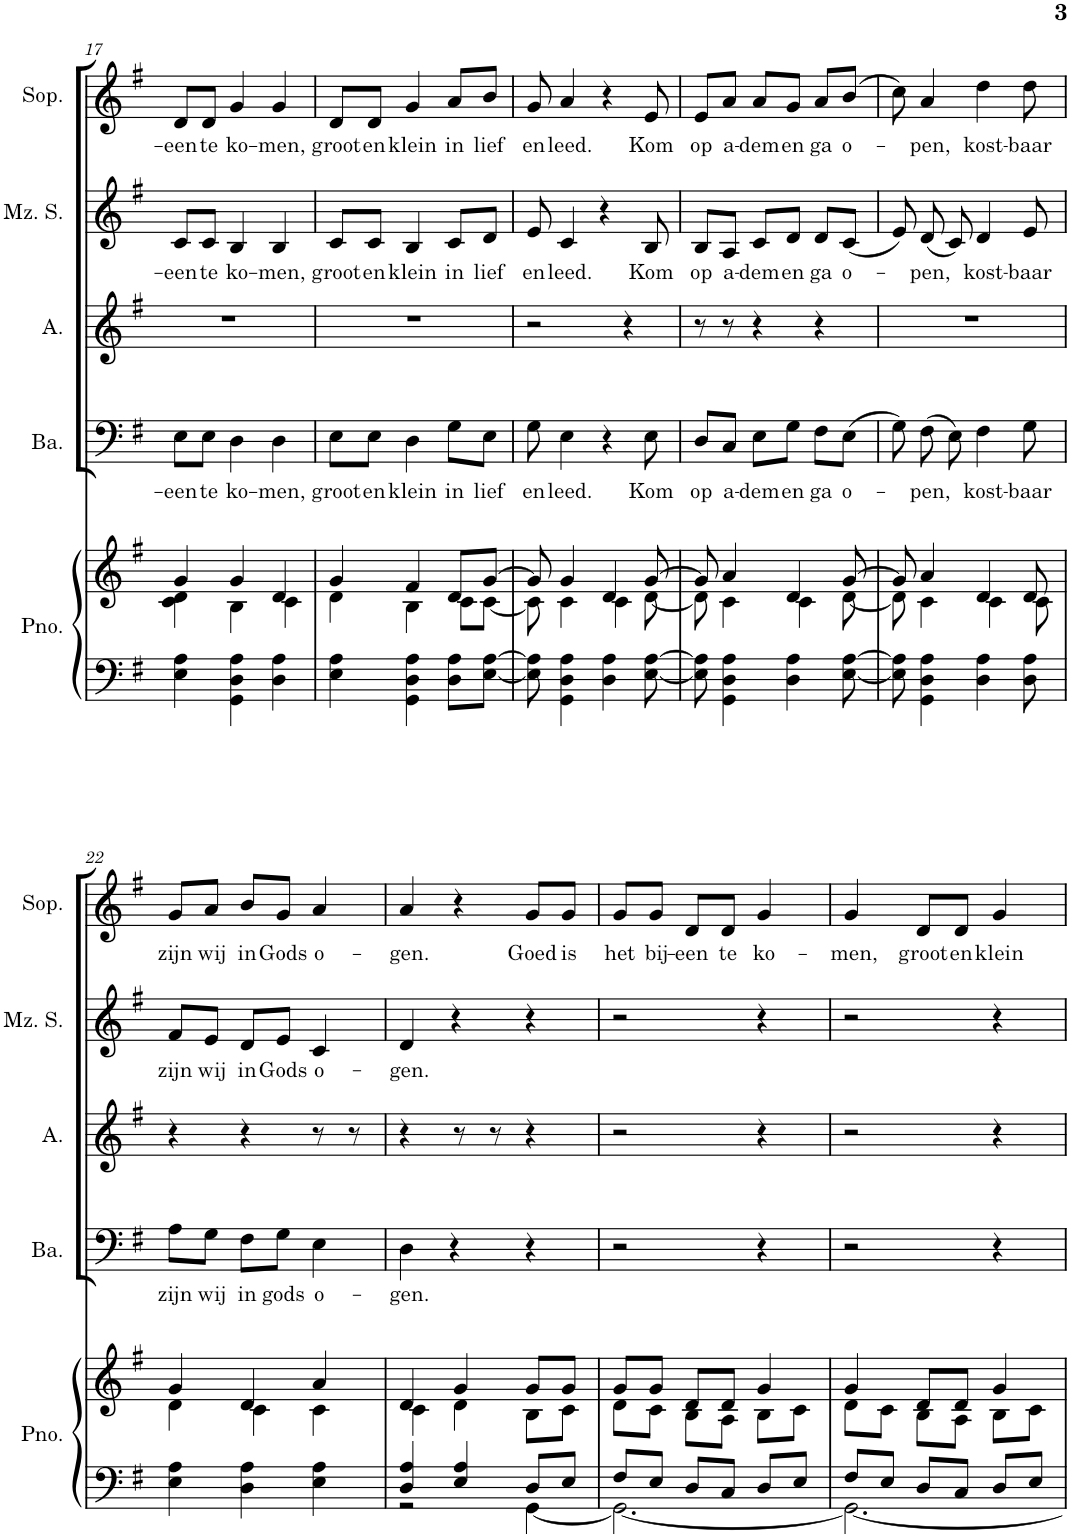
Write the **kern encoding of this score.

**kern	**kern	**kern	**text	**kern	**kern	**text	**kern	**text
*part5	*part5	*part4	*part4	*part3	*part2	*part2	*part1	*part1
*staff6	*staff5	*staff4	*staff4	*staff3	*staff2	*staff2	*staff1	*staff1
*I"Piano	*	*I"Bariton	*	*I"Alt	*I"Mezzo- sopraan	*	*I"Sopraan	*
*I'Pno.	*	*I'Ba.	*	*I'A.	*I'Mz. S.	*	*I'Sop.	*
!!LO:PB:g=z
*clefF4	*clefG2	*clefF4	*	*clefG2	*clefG2	*	*clefG2	*
*k[f#]	*k[f#]	*k[f#]	*	*k[f#]	*k[f#]	*	*k[f#]	*
*M3/4	*M3/4	*M3/4	*	*M3/4	*M3/4	*	*M3/4	*
=17	=17	=17	=17	=17	=17	=17	=17	=17
*	*^	*	*	*	*	*	*	*
!	!	!	!	!LO:LY:b	!	!	!LO:LY:b	!	!LO:LY:b
4E\ 4A\	4g/	4c\ 4d\	8E\L	-een	2.r	8c/L	-een	8d/L	-een
!	!	!	!	!LO:LY:b	!	!	!LO:LY:b	!	!LO:LY:b
.	.	.	8E\J	te	.	8c/J	te	8d/J	te
!	!	!	!	!LO:LY:b	!	!	!LO:LY:b	!	!LO:LY:b
4GG\ 4D\ 4A\	4g/	4B\	4D\	ko-	.	4B/	ko-	4g/	ko-
!	!	!	!	!LO:LY:b	!	!	!LO:LY:b	!	!LO:LY:b
4D\ 4A\	4d/	4c\	4D\	-men,	.	4B/	-men,	4g/	-men,
=18	=18	=18	=18	=18	=18	=18	=18	=18	=18
!	!	!	!	!LO:LY:b	!	!	!LO:LY:b	!	!LO:LY:b
4E\ 4A\	4g/	4d\	8E\L	groot	2.r	8c/L	groot	8d/L	groot
!	!	!	!	!LO:LY:b	!	!	!LO:LY:b	!	!LO:LY:b
.	.	.	8E\J	en	.	8c/J	en	8d/J	en
!	!	!	!	!LO:LY:b	!	!	!LO:LY:b	!	!LO:LY:b
4GG\ 4D\ 4A\	4f#/	4B\	4D\	klein	.	4B/	klein	4g/	klein
!	!	!	!	!LO:LY:b	!	!	!LO:LY:b	!	!LO:LY:b
8D\ 8A\L	8d/L	8c\L	8G\L	in	.	8c/L	in	8a/L	in
!	!	!	!	!LO:LY:b	!	!	!LO:LY:b	!	!LO:LY:b
[8E\ [8A\J	[8g/J	[8c\J	8E\J	lief	.	8d/J	lief	8b/J	lief
=19	=19	=19	=19	=19	=19	=19	=19	=19	=19
!	!	!	!	!LO:LY:b	!	!	!LO:LY:b	!	!LO:LY:b
8E\] 8A\]	8g/]	8c\]	8G\	en	2r	8e/	en	8g/	en
!	!	!	!	!LO:LY:b	!	!	!LO:LY:b	!	!LO:LY:b
4GG\ 4D\ 4A\	4g/	4c\	4E\	leed.	.	4c/	leed.	4a/	leed.
4D\ 4A\	4d/	4c\	4r	.	.	4r	.	4r	.
.	.	.	.	.	4r	.	.	.	.
!	!	!	!	!LO:LY:b	!	!	!LO:LY:b	!	!LO:LY:b
[8E\ [8A\	[8g/	[8d\	8E\	Kom	.	8B/	Kom	8e/	Kom
=20	=20	=20	=20	=20	=20	=20	=20	=20	=20
!	!	!	!	!LO:LY:b	!	!	!LO:LY:b	!	!LO:LY:b
8E\] 8A\]	8g/]	8d\]	8D/L	op	8r	8B/L	op	8e/L	op
!	!	!	!	!LO:LY:b	!	!	!LO:LY:b	!	!LO:LY:b
4GG\ 4D\ 4A\	4a/	4c\	8C/J	a-	8r	8A/J	a-	8a/J	a-
!	!	!	!	!LO:LY:b	!	!	!LO:LY:b	!	!LO:LY:b
.	.	.	8E\L	-dem	4r	8c/L	-dem	8a/L	-dem
!	!	!	!	!LO:LY:b	!	!	!LO:LY:b	!	!LO:LY:b
4D\ 4A\	4d/	4c\	8G\J	en	.	8d/J	en	8g/J	en
!	!	!	!	!LO:LY:b	!	!	!LO:LY:b	!	!LO:LY:b
.	.	.	8F#\L	ga	4r	8d/L	ga	8a/L	ga
!	!	!	!	!LO:LY:b	!	!	!LO:LY:b	!	!LO:LY:b
[8E\ [8A\	[8g/	[8d\	(8E\J	o-	.	(8c/J	o-	(8b/J	o-
=21	=21	=21	=21	=21	=21	=21	=21	=21	=21
8E\] 8A\]	8g/]	8d\]	8G\)	.	2.r	8e/)	.	8cc\)	.
!	!	!	!	!LO:LY:b	!	!	!LO:LY:b	!	!LO:LY:b
4GG\ 4D\ 4A\	4a/	4c\	(8F#\	-pen,	.	(8d/	-pen,	4a/	-pen,
.	.	.	8E\)	.	.	8c/)	.	.	.
!	!	!	!	!LO:LY:b	!	!	!LO:LY:b	!	!LO:LY:b
4D\ 4A\	4d/	4c\	4F#\	kost-	.	4d/	kost-	4dd\	kost-
!	!	!	!	!LO:LY:b	!	!	!LO:LY:b	!	!LO:LY:b
8D\ 8A\	8d/	8c\	8G\	-baar	.	8e/	-baar	8dd\	-baar
!!LO:LB:g=z
=22	=22	=22	=22	=22	=22	=22	=22	=22	=22
!	!	!	!	!LO:LY:b	!	!	!LO:LY:b	!	!LO:LY:b
4E\ 4A\	4g/	4d\	8A\L	zijn	4r	8f#/L	zijn	8g/L	zijn
!	!	!	!	!LO:LY:b	!	!	!LO:LY:b	!	!LO:LY:b
.	.	.	8G\J	wij	.	8e/J	wij	8a/J	wij
!	!	!	!	!LO:LY:b	!	!	!LO:LY:b	!	!LO:LY:b
4D\ 4A\	4d/	4c\	8F#\L	in	4r	8d/L	in	8b/L	in
!	!	!	!	!LO:LY:b	!	!	!LO:LY:b	!	!LO:LY:b
.	.	.	8G\J	gods	.	8e/J	Gods	8g/J	Gods
!	!	!	!	!LO:LY:b	!	!	!LO:LY:b	!	!LO:LY:b
4E\ 4A\	4a/	4c\	4E\	o-	8r	4c/	o-	4a/	o-
.	.	.	.	.	8r	.	.	.	.
=23	=23	=23	=23	=23	=23	=23	=23	=23	=23
*^	*	*	*	*	*	*	*	*	*
!	!	!	!	!	!LO:LY:b	!	!	!LO:LY:b	!	!LO:LY:b
4D/ 4A/	2r	4d/	4c\	4D\	-gen.	4r	4d/	-gen.	4a/	-gen.
4E/ 4A/	.	4g/	4d\	4r	.	8r	4r	.	4r	.
.	.	.	.	.	.	8r	.	.	.	.
!	!	!	!	!	!	!	!	!	!	!LO:LY:b
8D/L	[4GG\	8g/L	8B\L	4r	.	4r	4r	.	8g/L	Goed
!	!	!	!	!	!	!	!	!	!	!LO:LY:b
8E/J	.	8g/J	8c\J	.	.	.	.	.	8g/J	is
=24	=24	=24	=24	=24	=24	=24	=24	=24	=24	=24
!	!	!	!	!	!	!	!	!	!	!LO:LY:b
8F#/L	2.GG\_	8g/L	8d\L	2r	.	2r	2r	.	8g/L	het
!	!	!	!	!	!	!	!	!	!	!LO:LY:b
8E/J	.	8g/J	8c\J	.	.	.	.	.	8g/J	bij-
!	!	!	!	!	!	!	!	!	!	!LO:LY:b
8D/L	.	8d/L	8B\L	.	.	.	.	.	8d/L	-een
!	!	!	!	!	!	!	!	!	!	!LO:LY:b
8C/J	.	8d/J	8A\J	.	.	.	.	.	8d/J	te
!	!	!	!	!	!	!	!	!	!	!LO:LY:b
8D/L	.	4g/	8B\L	4r	.	4r	4r	.	4g/	ko-
8E/J	.	.	8c\J	.	.	.	.	.	.	.
=25	=25	=25	=25	=25	=25	=25	=25	=25	=25	=25
!	!	!	!	!	!	!	!	!	!	!LO:LY:b
8F#/L	2.GG\_	4g/	8d\L	2r	.	2r	2r	.	4g/	-men,
8E/J	.	.	8c\J	.	.	.	.	.	.	.
!	!	!	!	!	!	!	!	!	!	!LO:LY:b
8D/L	.	8d/L	8B\L	.	.	.	.	.	8d/L	groot
!	!	!	!	!	!	!	!	!	!	!LO:LY:b
8C/J	.	8d/J	8A\J	.	.	.	.	.	8d/J	en
!	!	!	!	!	!	!	!	!	!	!LO:LY:b
8D/L	.	4g/	8B\L	4r	.	4r	4r	.	4g/	klein
8E/J	.	.	8c\J	.	.	.	.	.	.	.
*v	*v	*	*	*	*	*	*	*	*	*
*	*v	*v	*	*	*	*	*	*	*
=	=	=	=	=	=	=	=	=
*-	*-	*-	*-	*-	*-	*-	*-	*-
